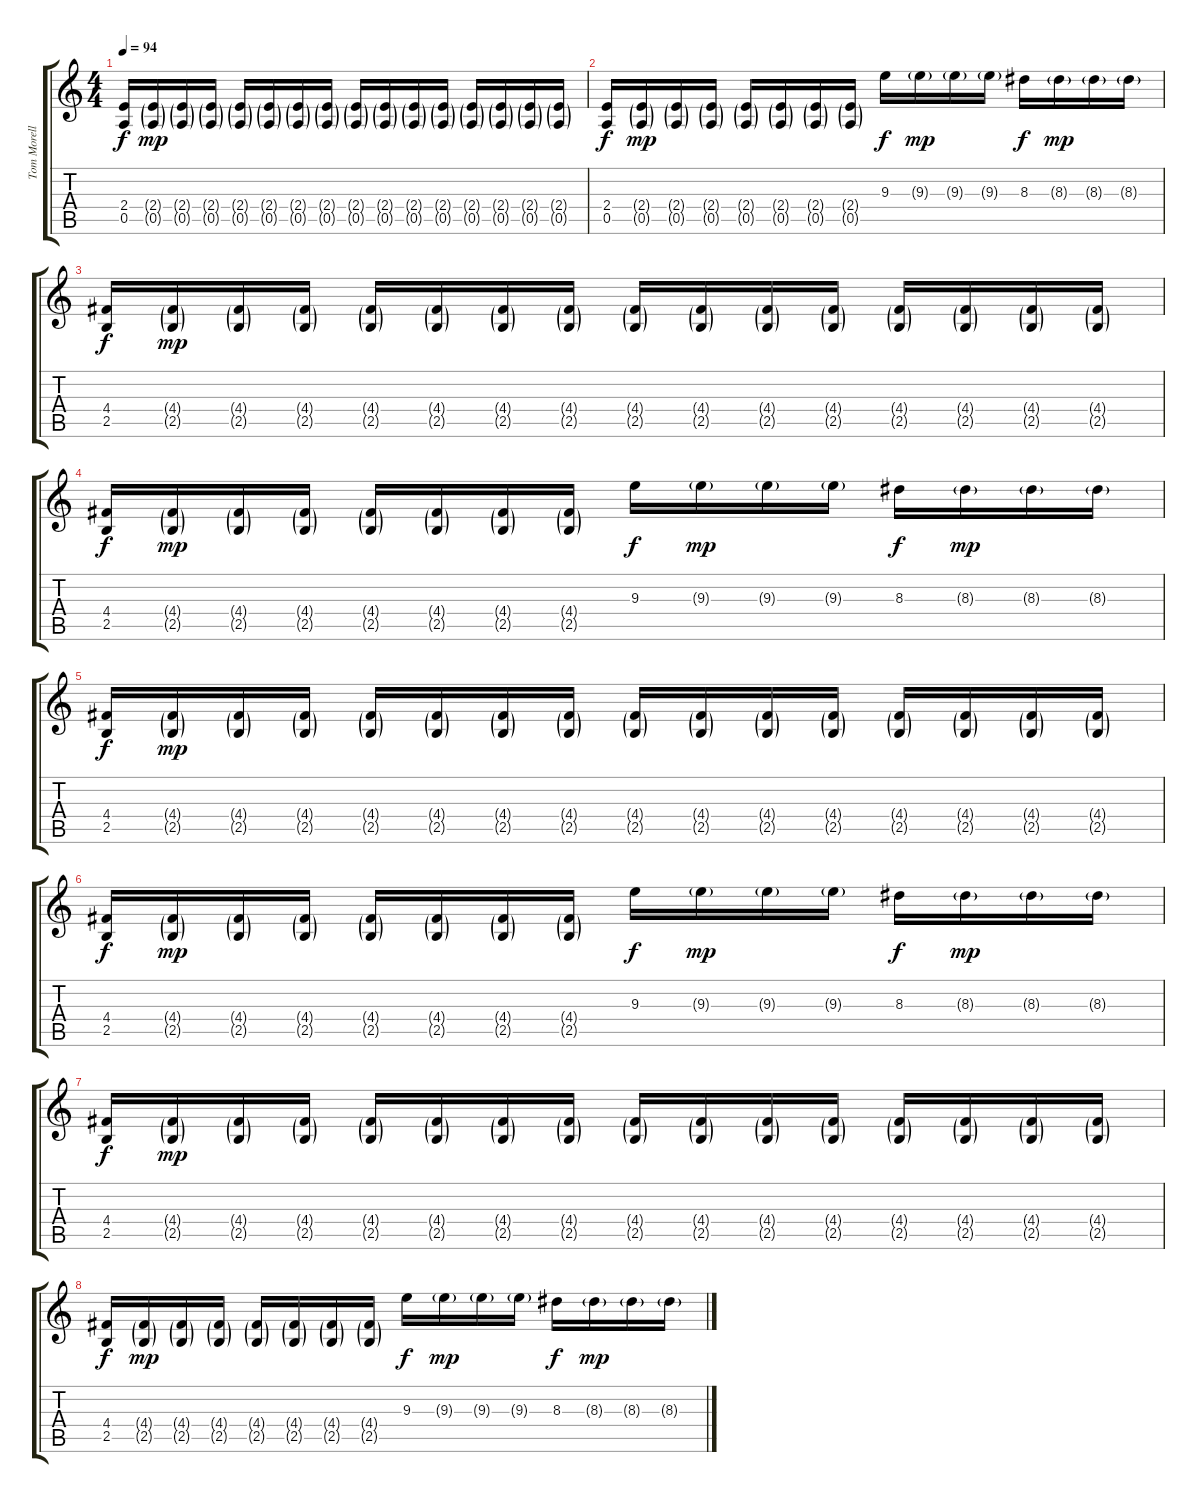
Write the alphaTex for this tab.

\track ("Tom Morello (Guitar)" "Tom Morell") {instrument distortionguitar}
\staff {score tabs}
\tuning (E4 B3 G3 D3 A2 B1) {hide}
\ts (4 4)
\tempo 94
\clef g2
\ks c
(2.4 0.5).16{dy f} (2.4{g} 0.5{g}).16{dy mp} (2.4{g} 0.5{g}).16 (2.4{g} 0.5{g}).16 (2.4{g} 0.5{g}).16 (2.4{g} 0.5{g}).16 (2.4{g} 0.5{g}).16 (2.4{g} 0.5{g}).16 (2.4{g} 0.5{g}).16 (2.4{g} 0.5{g}).16 (2.4{g} 0.5{g}).16 (2.4{g} 0.5{g}).16 (2.4{g} 0.5{g}).16 (2.4{g} 0.5{g}).16 (2.4{g} 0.5{g}).16 (2.4{g} 0.5{g}).16 |
(2.4 0.5).16{dy f} (2.4{g} 0.5{g}).16{dy mp} (2.4{g} 0.5{g}).16 (2.4{g} 0.5{g}).16 (2.4{g} 0.5{g}).16 (2.4{g} 0.5{g}).16 (2.4{g} 0.5{g}).16 (2.4{g} 0.5{g}).16 9.3.16{dy f} 9.3{g}.16{dy mp} 9.3{g}.16 9.3{g}.16 8.3.16{dy f} 8.3{g}.16{dy mp} 8.3{g}.16 8.3{g}.16 |
(4.4 2.5).16{dy f} (4.4{g} 2.5{g}).16{dy mp} (4.4{g} 2.5{g}).16 (4.4{g} 2.5{g}).16 (4.4{g} 2.5{g}).16 (4.4{g} 2.5{g}).16 (4.4{g} 2.5{g}).16 (4.4{g} 2.5{g}).16 (4.4{g} 2.5{g}).16 (4.4{g} 2.5{g}).16 (4.4{g} 2.5{g}).16 (4.4{g} 2.5{g}).16 (4.4{g} 2.5{g}).16 (4.4{g} 2.5{g}).16 (4.4{g} 2.5{g}).16 (4.4{g} 2.5{g}).16 |
(4.4 2.5).16{dy f} (4.4{g} 2.5{g}).16{dy mp} (4.4{g} 2.5{g}).16 (4.4{g} 2.5{g}).16 (4.4{g} 2.5{g}).16 (4.4{g} 2.5{g}).16 (4.4{g} 2.5{g}).16 (4.4{g} 2.5{g}).16 9.3.16{dy f} 9.3{g}.16{dy mp} 9.3{g}.16 9.3{g}.16 8.3.16{dy f} 8.3{g}.16{dy mp} 8.3{g}.16 8.3{g}.16 |
(4.4 2.5).16{dy f} (4.4{g} 2.5{g}).16{dy mp} (4.4{g} 2.5{g}).16 (4.4{g} 2.5{g}).16 (4.4{g} 2.5{g}).16 (4.4{g} 2.5{g}).16 (4.4{g} 2.5{g}).16 (4.4{g} 2.5{g}).16 (4.4{g} 2.5{g}).16 (4.4{g} 2.5{g}).16 (4.4{g} 2.5{g}).16 (4.4{g} 2.5{g}).16 (4.4{g} 2.5{g}).16 (4.4{g} 2.5{g}).16 (4.4{g} 2.5{g}).16 (4.4{g} 2.5{g}).16 |
(4.4 2.5).16{dy f} (4.4{g} 2.5{g}).16{dy mp} (4.4{g} 2.5{g}).16 (4.4{g} 2.5{g}).16 (4.4{g} 2.5{g}).16 (4.4{g} 2.5{g}).16 (4.4{g} 2.5{g}).16 (4.4{g} 2.5{g}).16 9.3.16{dy f} 9.3{g}.16{dy mp} 9.3{g}.16 9.3{g}.16 8.3.16{dy f} 8.3{g}.16{dy mp} 8.3{g}.16 8.3{g}.16 |
(4.4 2.5).16{dy f} (4.4{g} 2.5{g}).16{dy mp} (4.4{g} 2.5{g}).16 (4.4{g} 2.5{g}).16 (4.4{g} 2.5{g}).16 (4.4{g} 2.5{g}).16 (4.4{g} 2.5{g}).16 (4.4{g} 2.5{g}).16 (4.4{g} 2.5{g}).16 (4.4{g} 2.5{g}).16 (4.4{g} 2.5{g}).16 (4.4{g} 2.5{g}).16 (4.4{g} 2.5{g}).16 (4.4{g} 2.5{g}).16 (4.4{g} 2.5{g}).16 (4.4{g} 2.5{g}).16 |
(4.4 2.5).16{dy f} (4.4{g} 2.5{g}).16{dy mp} (4.4{g} 2.5{g}).16 (4.4{g} 2.5{g}).16 (4.4{g} 2.5{g}).16 (4.4{g} 2.5{g}).16 (4.4{g} 2.5{g}).16 (4.4{g} 2.5{g}).16 9.3.16{dy f} 9.3{g}.16{dy mp} 9.3{g}.16 9.3{g}.16 8.3.16{dy f} 8.3{g}.16{dy mp} 8.3{g}.16 8.3{g}.16
